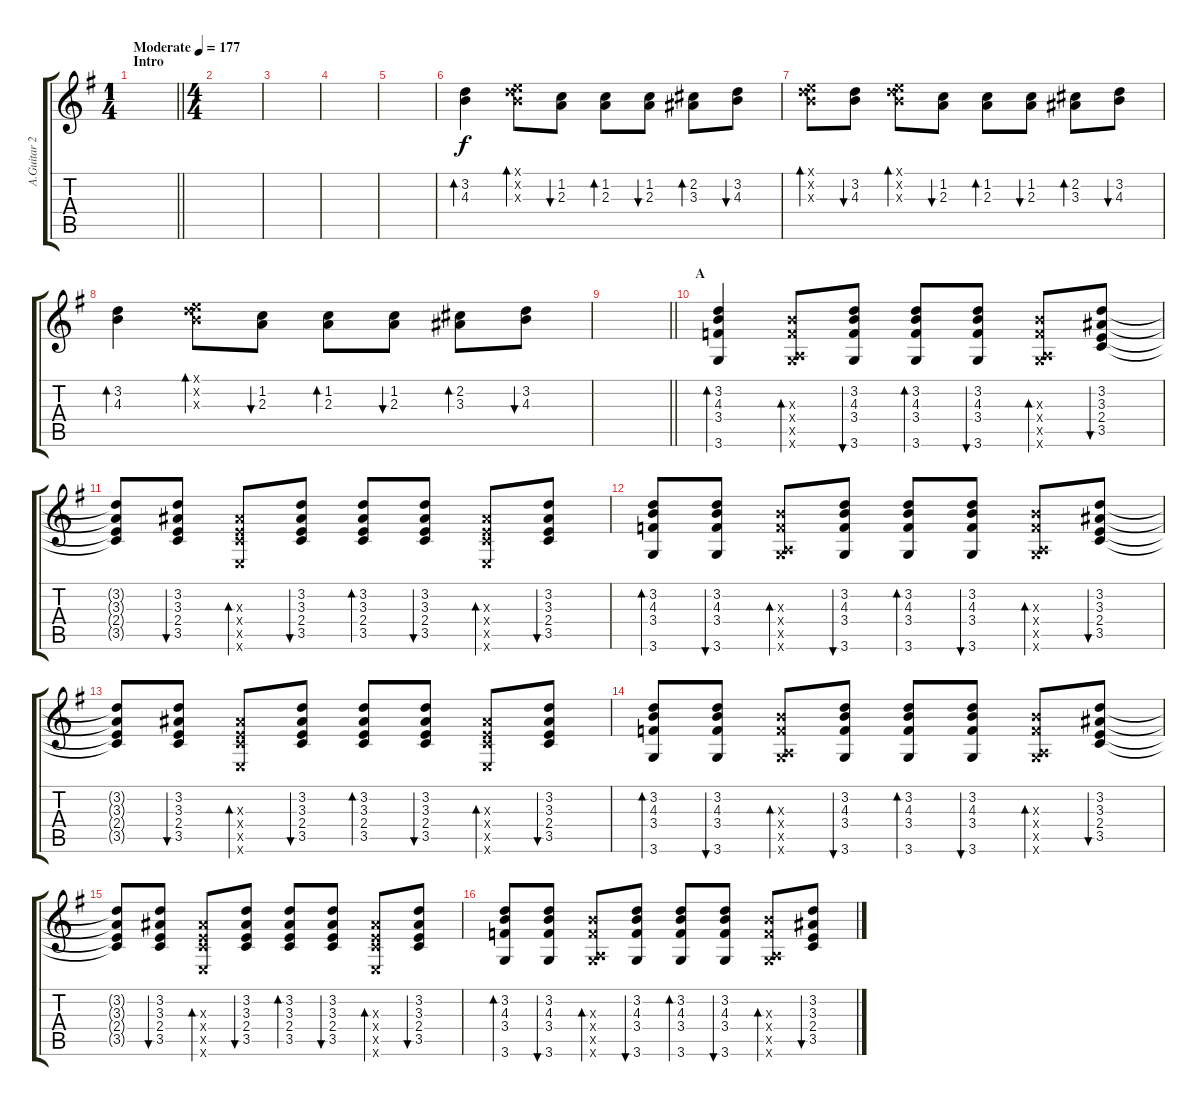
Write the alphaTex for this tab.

\track ("A.Guitar 2" "A.Guitar 2") {instrument acousticguitarsteel}
\staff {score tabs}
\tuning (E4 B3 G3 D3 A2 E2) {hide}
\ts (1 4)
\section ("" "Intro")
\tempo (177 "Moderate")
\clef g2
\barLineRight lightlight
\ks g
|
\ts (4 4)
|
|
|
|
(3.2 4.3).4{bd 30} (0.1{x} 3.2{x} 4.3{x}).8{bd 30} (1.2 2.3).8{bu 30} (1.2 2.3).8{bd 30} (1.2 2.3).8{bu 30} (2.2 3.3).8{bd 30} (3.2 4.3).8{bu 30} |
(0.1{x} 3.2{x} 4.3{x}).8{bd 30} (3.2 4.3).8{bu 30} (0.1{x} 3.2{x} 4.3{x}).8{bd 30} (1.2 2.3).8{bu 30} (1.2 2.3).8{bd 30} (1.2 2.3).8{bu 30} (2.2 3.3).8{bd 30} (3.2 4.3).8{bu 30} |
(3.2 4.3).4{bd 30} (0.1{x} 3.2{x} 4.3{x}).8{bd 30} (1.2 2.3).8{bu 30} (1.2 2.3).8{bd 30} (1.2 2.3).8{bu 30} (2.2 3.3).8{bd 30} (3.2 4.3).8{bu 30} |
\barLineRight lightlight
|
\section ("" "A")
(3.2 4.3 3.4 3.6).4{bd 30 balance 5} (4.3{x} 3.4{x} 0.5{x} 3.6{x}).8{bd 30} (3.2 4.3 3.4 3.6).8{bu 30} (3.2 4.3 3.4 3.6).8{bd 30} (3.2 4.3 3.4 3.6).8{bu 30} (4.3{x} 3.4{x} 0.5{x} 3.6{x}).8{bd 30} (3.2 3.3 2.4 3.5).8{bu 30} |
(3.2{t} 3.3{t} 2.4{t} 3.5{t}).8 (3.2 3.3 2.4 3.5).8{bu 30} (3.3{x} 2.4{x} 3.5{x} 0.6{x}).8{bd 30} (3.2 3.3 2.4 3.5).8{bu 30} (3.2 3.3 2.4 3.5).8{bd 30} (3.2 3.3 2.4 3.5).8{bu 30} (3.3{x} 2.4{x} 3.5{x} 0.6{x}).8{bd 30} (3.2 3.3 2.4 3.5).8{bu 30} |
(3.2 4.3 3.4 3.6).8{bd 30} (3.2 4.3 3.4 3.6).8{bu 30} (4.3{x} 3.4{x} 0.5{x} 3.6{x}).8{bd 30} (3.2 4.3 3.4 3.6).8{bu 30} (3.2 4.3 3.4 3.6).8{bd 30} (3.2 4.3 3.4 3.6).8{bu 30} (4.3{x} 3.4{x} 0.5{x} 3.6{x}).8{bd 30} (3.2 3.3 2.4 3.5).8{bu 30} |
(3.2{t} 3.3{t} 2.4{t} 3.5{t}).8 (3.2 3.3 2.4 3.5).8{bu 30} (3.3{x} 2.4{x} 3.5{x} 0.6{x}).8{bd 30} (3.2 3.3 2.4 3.5).8{bu 30} (3.2 3.3 2.4 3.5).8{bd 30} (3.2 3.3 2.4 3.5).8{bu 30} (3.3{x} 2.4{x} 3.5{x} 0.6{x}).8{bd 30} (3.2 3.3 2.4 3.5).8{bu 30} |
(3.2 4.3 3.4 3.6).8{bd 30} (3.2 4.3 3.4 3.6).8{bu 30} (4.3{x} 3.4{x} 0.5{x} 3.6{x}).8{bd 30} (3.2 4.3 3.4 3.6).8{bu 30} (3.2 4.3 3.4 3.6).8{bd 30} (3.2 4.3 3.4 3.6).8{bu 30} (4.3{x} 3.4{x} 0.5{x} 3.6{x}).8{bd 30} (3.2 3.3 2.4 3.5).8{bu 30} |
(3.2{t} 3.3{t} 2.4{t} 3.5{t}).8 (3.2 3.3 2.4 3.5).8{bu 30} (3.3{x} 2.4{x} 3.5{x} 0.6{x}).8{bd 30} (3.2 3.3 2.4 3.5).8{bu 30} (3.2 3.3 2.4 3.5).8{bd 30} (3.2 3.3 2.4 3.5).8{bu 30} (3.3{x} 2.4{x} 3.5{x} 0.6{x}).8{bd 30} (3.2 3.3 2.4 3.5).8{bu 30} |
(3.2 4.3 3.4 3.6).8{bd 30} (3.2 4.3 3.4 3.6).8{bu 30} (4.3{x} 3.4{x} 0.5{x} 3.6{x}).8{bd 30} (3.2 4.3 3.4 3.6).8{bu 30} (3.2 4.3 3.4 3.6).8{bd 30} (3.2 4.3 3.4 3.6).8{bu 30} (4.3{x} 3.4{x} 0.5{x} 3.6{x}).8{bd 30} (3.2 3.3 2.4 3.5).8{bu 30}
